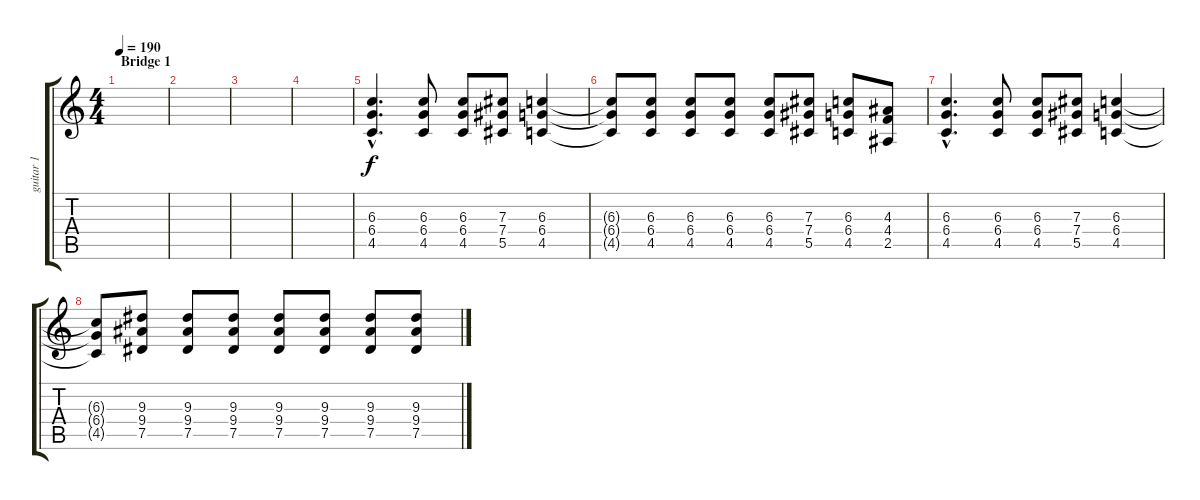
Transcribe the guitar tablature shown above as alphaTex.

\track ("guitar 1" "guitar 1") {instrument distortionguitar}
\staff {score tabs}
\tuning (Eb4 Bb3 Gb3 Db3 Ab2 Eb2) {hide}
\ts (4 4)
\section ("" "Bridge 1")
\tempo 190
\clef g2
\ks c
|
|
|
|
(6.3{hac} 6.4{hac} 4.5{hac}).4{d volume 14} (6.3 6.4 4.5).8 (6.3 6.4 4.5).8 (7.3 7.4 5.5).8 (6.3 6.4 4.5).4 |
(6.3{t} 6.4{t} 4.5{t}).8 (6.3 6.4 4.5).8 (6.3 6.4 4.5).8 (6.3 6.4 4.5).8 (6.3 6.4 4.5).8 (7.3 7.4 5.5).8 (6.3 6.4 4.5).8 (4.3 4.4 2.5).8 |
(6.3{hac} 6.4{hac} 4.5{hac}).4{d} (6.3 6.4 4.5).8 (6.3 6.4 4.5).8 (7.3 7.4 5.5).8 (6.3 6.4 4.5).4 |
(6.3{t} 6.4{t} 4.5{t}).8 (9.3 9.4 7.5).8 (9.3 9.4 7.5).8 (9.3 9.4 7.5).8 (9.3 9.4 7.5).8 (9.3 9.4 7.5).8 (9.3 9.4 7.5).8 (9.3 9.4 7.5).8
